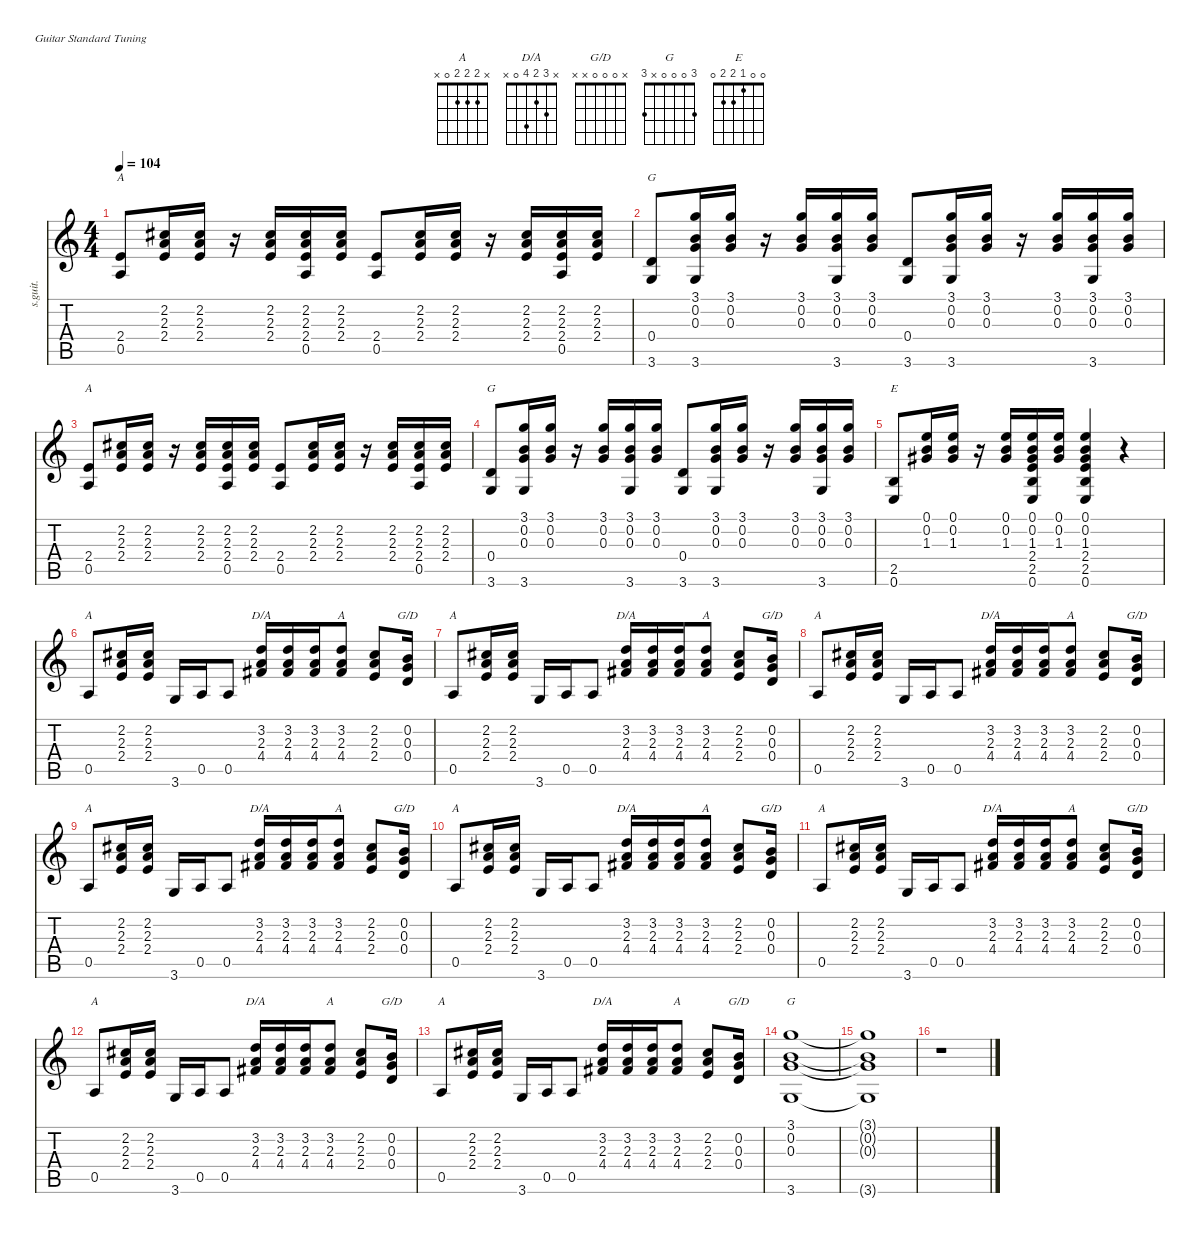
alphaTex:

\defaultSystemsLayout 4
\hideDynamics
\bracketExtendMode nobrackets
\otherSystemsTrackNameOrientation horizontal
\track ("Steel Guitar" "s.guit.") {instrument acousticguitarsteel}
\staff {score tabs}
\tuning (E4 B3 G3 D3 A2 E2)
\chord ("A" x 2 2 2 0 x)
\chord ("D/A" x 3 2 4 0 x)
\chord ("G/D" x 0 0 0 x x)
\chord ("G" 3 0 0 0 x 3)
\chord ("E" 0 0 1 2 2 0)
\ts (4 4)
\tempo 104
\clef g2
\ks c
(2.4 0.5).8{ch "A" dy f beam Up} (2.2{acc #} 2.3 2.4).16{beam Up} (2.2{acc #} 2.3 2.4).16{beam Up} r.16{beam Up} (2.2{acc #} 2.3 2.4).16{beam Up} (2.2{acc #} 2.3 2.4 0.5).16{beam Up} (2.2{acc #} 2.3 2.4).16{beam Up} (2.4 0.5).8{beam Up} (2.2{acc #} 2.3 2.4).16{beam Up} (2.2{acc #} 2.3 2.4).16{beam Up} r.16{beam Up} (2.2{acc #} 2.3 2.4).16{beam Up} (2.2{acc #} 2.3 2.4 0.5).16{beam Up} (2.2{acc #} 2.3 2.4).16{beam Up} |
(0.4 3.6).8{ch "G" beam Up} (3.1 0.2 0.3 3.6).16{beam Up} (3.1 0.2 0.3).16{beam Up} r.16{beam Up} (3.1 0.2 0.3).16{beam Down} (3.1 0.2 0.3 3.6).16{beam Down} (3.1 0.2 0.3).16{beam Down} (0.4 3.6).8{beam Up} (3.1 0.2 0.3 3.6).16{beam Up} (3.1 0.2 0.3).16{beam Up} r.16{beam Up} (3.1 0.2 0.3).16{beam Down} (3.1 0.2 0.3 3.6).16{beam Down} (3.1 0.2 0.3).16{beam Down} |
(2.4 0.5).8{ch "A" beam Up} (2.2{acc #} 2.3 2.4).16{beam Up} (2.2{acc #} 2.3 2.4).16{beam Up} r.16{beam Up} (2.2{acc #} 2.3 2.4).16{beam Up} (2.2{acc #} 2.3 2.4 0.5).16{beam Up} (2.2{acc #} 2.3 2.4).16{beam Up} (2.4 0.5).8{beam Up} (2.2{acc #} 2.3 2.4).16{beam Up} (2.2{acc #} 2.3 2.4).16{beam Up} r.16{beam Up} (2.2{acc #} 2.3 2.4).16{beam Up} (2.2{acc #} 2.3 2.4 0.5).16{beam Up} (2.2{acc #} 2.3 2.4).16{beam Up} |
(0.4 3.6).8{ch "G" beam Up} (3.1 0.2 0.3 3.6).16{beam Up} (3.1 0.2 0.3).16{beam Up} r.16{beam Up} (3.1 0.2 0.3).16{beam Down} (3.1 0.2 0.3 3.6).16{beam Down} (3.1 0.2 0.3).16{beam Down} (0.4 3.6).8{beam Up} (3.1 0.2 0.3 3.6).16{beam Up} (3.1 0.2 0.3).16{beam Up} r.16{beam Up} (3.1 0.2 0.3).16{beam Down} (3.1 0.2 0.3 3.6).16{beam Down} (3.1 0.2 0.3).16{beam Down} |
(2.5 0.6).8{ch "E" beam Up} (0.1 0.2 1.3{acc #}).16{beam Up} (0.1 0.2 1.3{acc #}).16{beam Up} r.16{beam Up} (0.1 0.2 1.3{acc #}).16{beam Up} (0.1 0.2 1.3{acc #} 2.4 2.5 0.6).16{beam Up} (0.1 0.2 1.3{acc #}).16{beam Up} (0.1 0.2 1.3{acc #} 2.4 2.5 0.6).4{beam Up} r.4{beam Up} |
0.5.8{ch "A" beam Up} (2.2{acc #} 2.3 2.4).16{beam Up} (2.2{acc #} 2.3 2.4).16{beam Up} 3.6.16{beam Up} 0.5.16{beam Up} 0.5.8{beam Up} (3.2 2.3 4.4{acc #}).16{ch "D/A" beam Up} (3.2 2.3 4.4{acc #}).16{beam Up} (3.2 2.3 4.4{acc #}).16{beam Up} (3.2 2.3 4.4{acc #}).8{ch "A" beam Up} (2.2{acc #} 2.3 2.4).8{beam Up} (0.2 0.3 0.4).16{ch "G/D" beam Up} |
0.5.8{ch "A" beam Up} (2.2{acc #} 2.3 2.4).16{beam Up} (2.2{acc #} 2.3 2.4).16{beam Up} 3.6.16{beam Up} 0.5.16{beam Up} 0.5.8{beam Up} (3.2 2.3 4.4{acc #}).16{ch "D/A" beam Up} (3.2 2.3 4.4{acc #}).16{beam Up} (3.2 2.3 4.4{acc #}).16{beam Up} (3.2 2.3 4.4{acc #}).8{ch "A" beam Up} (2.2{acc #} 2.3 2.4).8{beam Up} (0.2 0.3 0.4).16{ch "G/D" beam Up} |
0.5.8{ch "A" beam Up} (2.2{acc #} 2.3 2.4).16{beam Up} (2.2{acc #} 2.3 2.4).16{beam Up} 3.6.16{beam Up} 0.5.16{beam Up} 0.5.8{beam Up} (3.2 2.3 4.4{acc #}).16{ch "D/A" beam Up} (3.2 2.3 4.4{acc #}).16{beam Up} (3.2 2.3 4.4{acc #}).16{beam Up} (3.2 2.3 4.4{acc #}).8{ch "A" beam Up} (2.2{acc #} 2.3 2.4).8{beam Up} (0.2 0.3 0.4).16{ch "G/D" beam Up} |
0.5.8{ch "A" beam Up} (2.2{acc #} 2.3 2.4).16{beam Up} (2.2{acc #} 2.3 2.4).16{beam Up} 3.6.16{beam Up} 0.5.16{beam Up} 0.5.8{beam Up} (3.2 2.3 4.4{acc #}).16{ch "D/A" beam Up} (3.2 2.3 4.4{acc #}).16{beam Up} (3.2 2.3 4.4{acc #}).16{beam Up} (3.2 2.3 4.4{acc #}).8{ch "A" beam Up} (2.2{acc #} 2.3 2.4).8{beam Up} (0.2 0.3 0.4).16{ch "G/D" beam Up} |
0.5.8{ch "A" beam Up} (2.2{acc #} 2.3 2.4).16{beam Up} (2.2{acc #} 2.3 2.4).16{beam Up} 3.6.16{beam Up} 0.5.16{beam Up} 0.5.8{beam Up} (3.2 2.3 4.4{acc #}).16{ch "D/A" beam Up} (3.2 2.3 4.4{acc #}).16{beam Up} (3.2 2.3 4.4{acc #}).16{beam Up} (3.2 2.3 4.4{acc #}).8{ch "A" beam Up} (2.2{acc #} 2.3 2.4).8{beam Up} (0.2 0.3 0.4).16{ch "G/D" beam Up} |
0.5.8{ch "A" beam Up} (2.2{acc #} 2.3 2.4).16{beam Up} (2.2{acc #} 2.3 2.4).16{beam Up} 3.6.16{beam Up} 0.5.16{beam Up} 0.5.8{beam Up} (3.2 2.3 4.4{acc #}).16{ch "D/A" beam Up} (3.2 2.3 4.4{acc #}).16{beam Up} (3.2 2.3 4.4{acc #}).16{beam Up} (3.2 2.3 4.4{acc #}).8{ch "A" beam Up} (2.2{acc #} 2.3 2.4).8{beam Up} (0.2 0.3 0.4).16{ch "G/D" beam Up} |
0.5.8{ch "A" beam Up} (2.2{acc #} 2.3 2.4).16{beam Up} (2.2{acc #} 2.3 2.4).16{beam Up} 3.6.16{beam Up} 0.5.16{beam Up} 0.5.8{beam Up} (3.2 2.3 4.4{acc #}).16{ch "D/A" beam Up} (3.2 2.3 4.4{acc #}).16{beam Up} (3.2 2.3 4.4{acc #}).16{beam Up} (3.2 2.3 4.4{acc #}).8{ch "A" beam Up} (2.2{acc #} 2.3 2.4).8{beam Up} (0.2 0.3 0.4).16{ch "G/D" beam Up} |
0.5.8{ch "A" beam Up} (2.2{acc #} 2.3 2.4).16{beam Up} (2.2{acc #} 2.3 2.4).16{beam Up} 3.6.16{beam Up} 0.5.16{beam Up} 0.5.8{beam Up} (3.2 2.3 4.4{acc #}).16{ch "D/A" beam Up} (3.2 2.3 4.4{acc #}).16{beam Up} (3.2 2.3 4.4{acc #}).16{beam Up} (3.2 2.3 4.4{acc #}).8{ch "A" beam Up} (2.2{acc #} 2.3 2.4).8{beam Up} (0.2 0.3 0.4).16{ch "G/D" beam Up} |
(3.1 0.2 0.3 3.6).1{ch "G" beam Up} |
(3.1{t} 0.2{t} 0.3{t} 3.6{t}).1{beam Up} |
r.1{beam Down}
